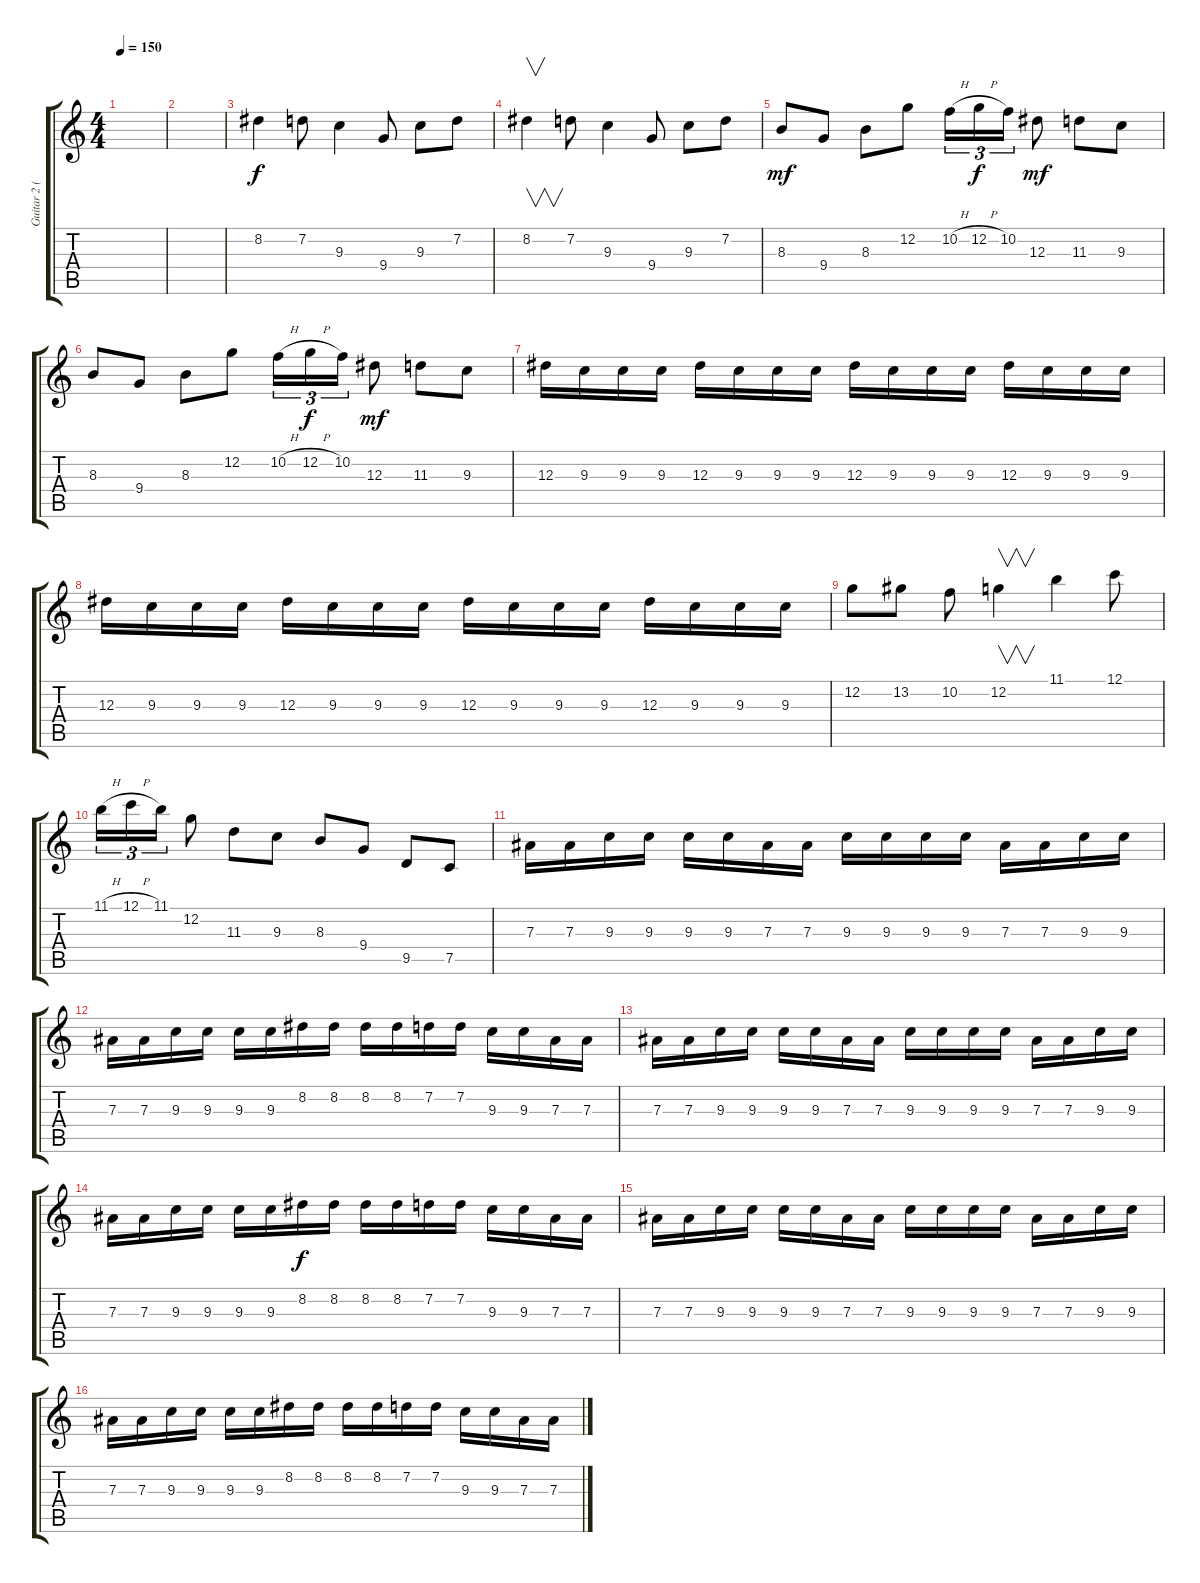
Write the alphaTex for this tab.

\track ("Guitar 2 (Lead)" "Guitar 2 (") {instrument distortionguitar}
\staff {score tabs}
\tuning (C4 G3 Eb3 Bb2 F2 C2) {hide}
\ts (4 4)
\tempo 150
\clef g2
\ks c
|
|
8.2.4 7.2.8 9.3.4 9.4.8 9.3.8 7.2.8 |
8.2.4{v} 7.2.8 9.3.4 9.4.8 9.3.8 7.2.8 |
8.3.8{dy mf} 9.4.8 8.3.8 12.2.8 10.2{h}.16{tu (3 2)} 12.2{h}.16{tu (3 2) dy f} 10.2.16{tu (3 2)} 12.3.8{dy mf} 11.3.8 9.3.8 |
8.3.8 9.4.8 8.3.8 12.2.8 10.2{h}.16{tu (3 2)} 12.2{h}.16{tu (3 2) dy f} 10.2.16{tu (3 2)} 12.3.8{dy mf} 11.3.8 9.3.8 |
12.3.16 9.3.16 9.3.16 9.3.16 12.3.16 9.3.16 9.3.16 9.3.16 12.3.16 9.3.16 9.3.16 9.3.16 12.3.16 9.3.16 9.3.16 9.3.16 |
12.3.16 9.3.16 9.3.16 9.3.16 12.3.16 9.3.16 9.3.16 9.3.16 12.3.16 9.3.16 9.3.16 9.3.16 12.3.16 9.3.16 9.3.16 9.3.16 |
12.2.8 13.2.8 10.2.8 12.2.4{v} 11.1.4 12.1.8 |
11.1{h}.16{tu (3 2)} 12.1{h}.16{tu (3 2)} 11.1.16{tu (3 2)} 12.2.8 11.3.8 9.3.8 8.3.8 9.4.8 9.5.8 7.5.8 |
7.3.16 7.3.16 9.3.16 9.3.16 9.3.16 9.3.16 7.3.16 7.3.16 9.3.16 9.3.16 9.3.16 9.3.16 7.3.16 7.3.16 9.3.16 9.3.16 |
7.3.16 7.3.16 9.3.16 9.3.16 9.3.16 9.3.16 8.2.16 8.2.16 8.2.16 8.2.16 7.2.16 7.2.16 9.3.16 9.3.16 7.3.16 7.3.16 |
7.3.16 7.3.16 9.3.16 9.3.16 9.3.16 9.3.16 7.3.16 7.3.16 9.3.16 9.3.16 9.3.16 9.3.16 7.3.16 7.3.16 9.3.16 9.3.16 |
7.3.16 7.3.16 9.3.16 9.3.16 9.3.16 9.3.16 8.2.16{dy f} 8.2.16 8.2.16 8.2.16 7.2.16 7.2.16 9.3.16 9.3.16 7.3.16 7.3.16 |
7.3.16 7.3.16 9.3.16 9.3.16 9.3.16 9.3.16 7.3.16 7.3.16 9.3.16 9.3.16 9.3.16 9.3.16 7.3.16 7.3.16 9.3.16 9.3.16 |
7.3.16 7.3.16 9.3.16 9.3.16 9.3.16 9.3.16 8.2.16 8.2.16 8.2.16 8.2.16 7.2.16 7.2.16 9.3.16 9.3.16 7.3.16 7.3.16
